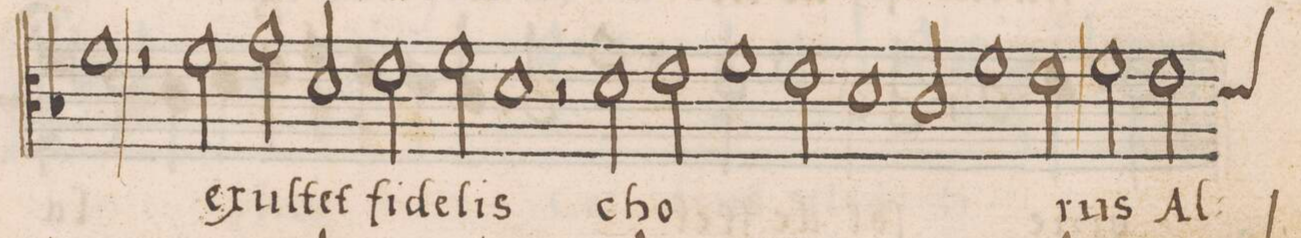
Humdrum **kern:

**kern	**text	**text
*I"CANTVS	*	*
*clefC3	*	*
*k[b-]	*	*
*met(C)	*	*
*M2/1	*	*
1f	-dus	.
*	*Xij	*
=7-	=7-	=7-
2r	.	.
2f\	ex-	.
2g\	-ul-	.
2d/	-tet	.
=8-	=8-	=8-
2e\	fi-	.
2f\	-de-	.
1d	-lis	.
=9-	=9-	=9-
2r	.	.
2d\	cho-	.
2e\	.	.
1f\	.	.
=10-	=10-	=10-
2e\	.	.
1d	.	.
=11-	=11-	=11-
2c/	.	.
1f	.	.
2e\	.	.
=12-	=12-	=12-
2f\	-rus	.
*custos:d	*	*
2e\	Al-	.
*-	*-	*-
